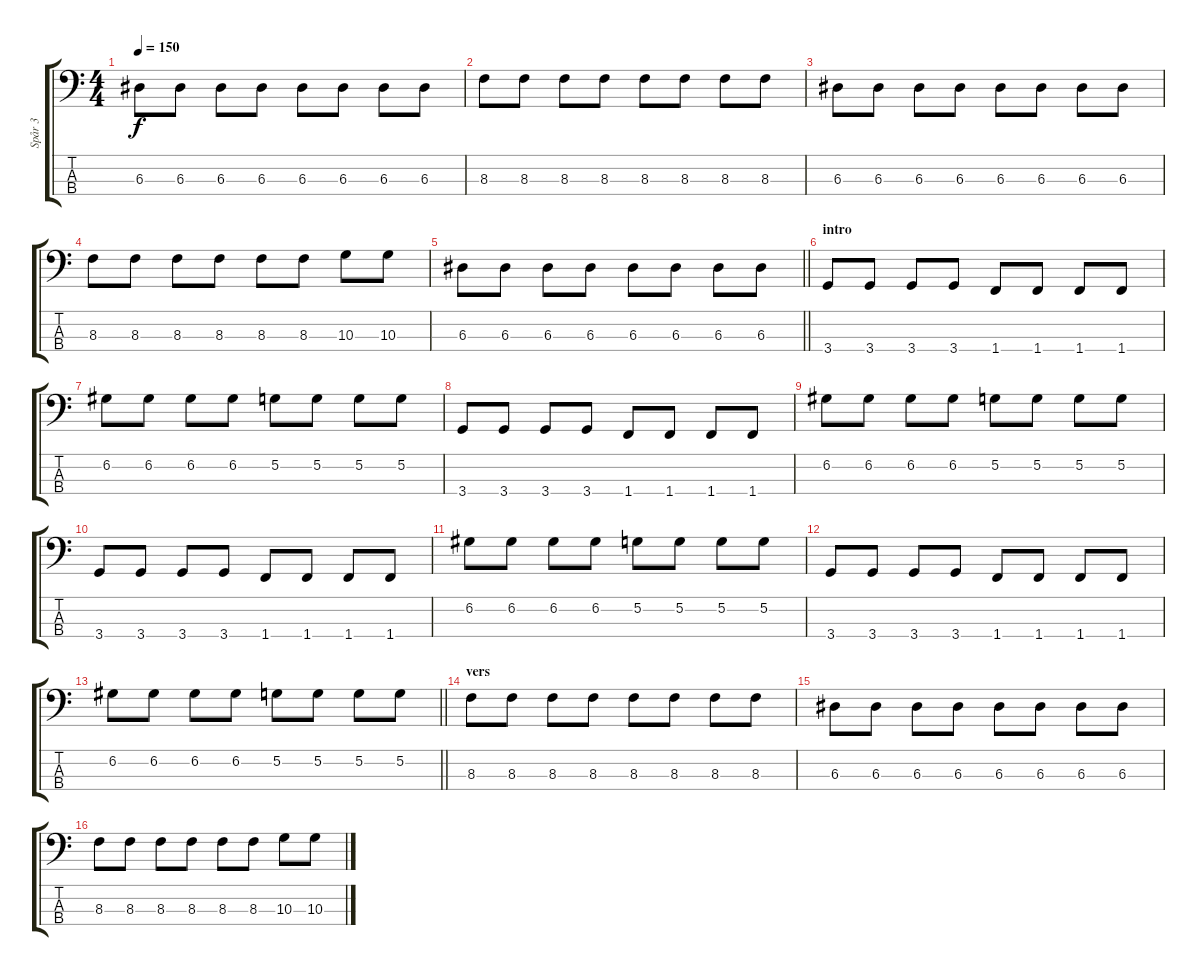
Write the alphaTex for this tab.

\track ("Spår 3" "Spår 3") {instrument electricbasspick}
\staff {score tabs}
\tuning (G2 D2 A1 E1) {hide}
\ts (4 4)
\tempo 150
\clef f4
\ks c
6.3.8{dy f} 6.3.8 6.3.8 6.3.8 6.3.8 6.3.8 6.3.8 6.3.8 |
8.3.8 8.3.8 8.3.8 8.3.8 8.3.8 8.3.8 8.3.8 8.3.8 |
6.3.8 6.3.8 6.3.8 6.3.8 6.3.8 6.3.8 6.3.8 6.3.8 |
8.3.8 8.3.8 8.3.8 8.3.8 8.3.8 8.3.8 10.3.8 10.3.8 |
\barLineRight lightlight
6.3.8 6.3.8 6.3.8 6.3.8 6.3.8 6.3.8 6.3.8 6.3.8 |
\section ("" "intro")
3.4.8 3.4.8 3.4.8 3.4.8 1.4.8 1.4.8 1.4.8 1.4.8 |
6.2.8 6.2.8 6.2.8 6.2.8 5.2.8 5.2.8 5.2.8 5.2.8 |
3.4.8 3.4.8 3.4.8 3.4.8 1.4.8 1.4.8 1.4.8 1.4.8 |
6.2.8 6.2.8 6.2.8 6.2.8 5.2.8 5.2.8 5.2.8 5.2.8 |
3.4.8 3.4.8 3.4.8 3.4.8 1.4.8 1.4.8 1.4.8 1.4.8 |
6.2.8 6.2.8 6.2.8 6.2.8 5.2.8 5.2.8 5.2.8 5.2.8 |
3.4.8 3.4.8 3.4.8 3.4.8 1.4.8 1.4.8 1.4.8 1.4.8 |
\barLineRight lightlight
6.2.8 6.2.8 6.2.8 6.2.8 5.2.8 5.2.8 5.2.8 5.2.8 |
\section ("" "vers")
8.3.8 8.3.8 8.3.8 8.3.8 8.3.8 8.3.8 8.3.8 8.3.8 |
6.3.8 6.3.8 6.3.8 6.3.8 6.3.8 6.3.8 6.3.8 6.3.8 |
8.3.8 8.3.8 8.3.8 8.3.8 8.3.8 8.3.8 10.3.8 10.3.8
